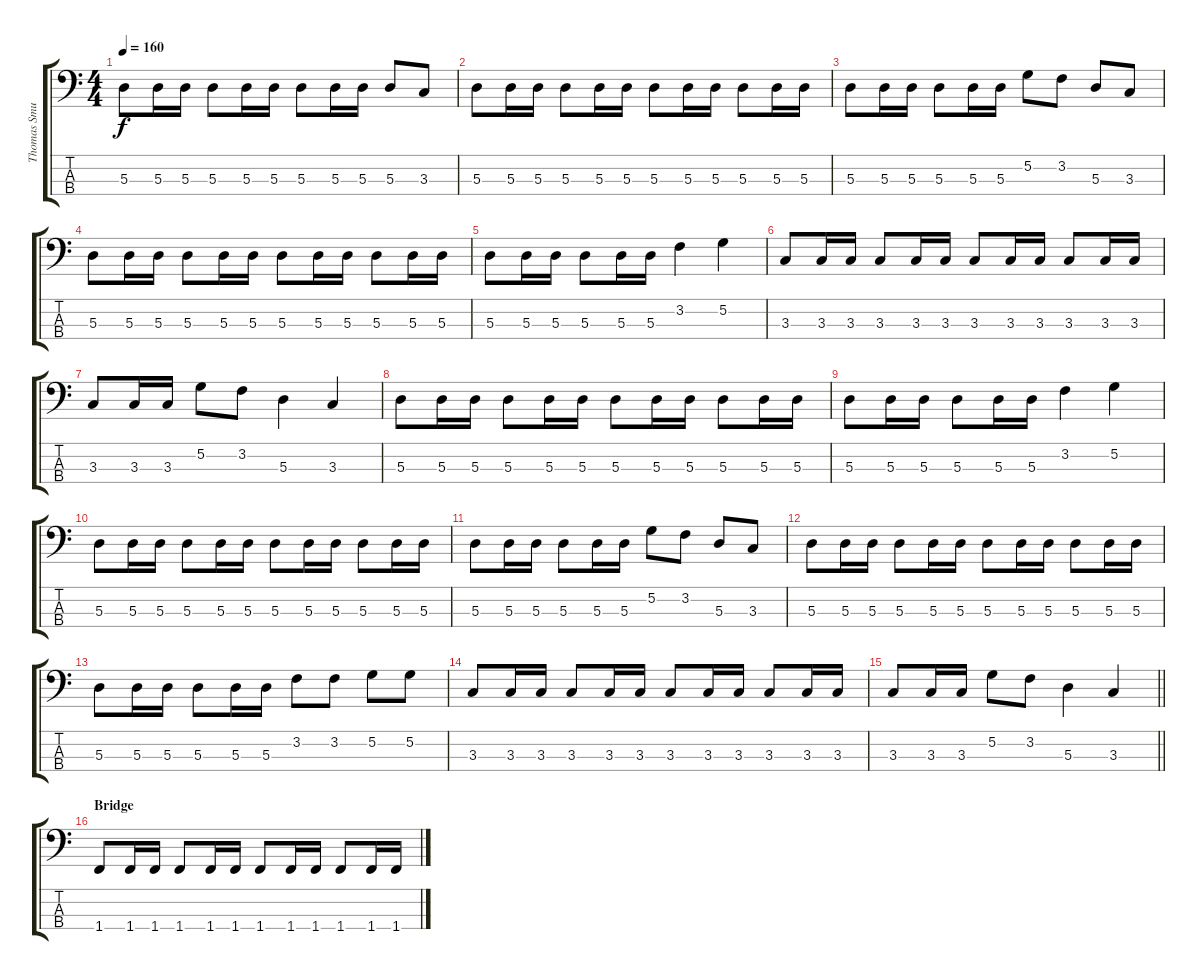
\track ("Thomas Smuszynski" "Thomas Smu") {instrument electricbassfinger}
\staff {score tabs}
\tuning (G2 D2 A1 E1) {hide}
\ts (4 4)
\tempo 160
\clef f4
\ks c
5.3.8{dy f} 5.3.16 5.3.16 5.3.8 5.3.16 5.3.16 5.3.8 5.3.16 5.3.16 5.3.8 3.3.8 |
5.3.8 5.3.16 5.3.16 5.3.8 5.3.16 5.3.16 5.3.8 5.3.16 5.3.16 5.3.8 5.3.16 5.3.16 |
5.3.8 5.3.16 5.3.16 5.3.8 5.3.16 5.3.16 5.2.8 3.2.8 5.3.8 3.3.8 |
5.3.8 5.3.16 5.3.16 5.3.8 5.3.16 5.3.16 5.3.8 5.3.16 5.3.16 5.3.8 5.3.16 5.3.16 |
5.3.8 5.3.16 5.3.16 5.3.8 5.3.16 5.3.16 3.2.4 5.2.4 |
3.3.8 3.3.16 3.3.16 3.3.8 3.3.16 3.3.16 3.3.8 3.3.16 3.3.16 3.3.8 3.3.16 3.3.16 |
3.3.8 3.3.16 3.3.16 5.2.8 3.2.8 5.3.4 3.3.4 |
5.3.8 5.3.16 5.3.16 5.3.8 5.3.16 5.3.16 5.3.8 5.3.16 5.3.16 5.3.8 5.3.16 5.3.16 |
5.3.8 5.3.16 5.3.16 5.3.8 5.3.16 5.3.16 3.2.4 5.2.4 |
5.3.8 5.3.16 5.3.16 5.3.8 5.3.16 5.3.16 5.3.8 5.3.16 5.3.16 5.3.8 5.3.16 5.3.16 |
5.3.8 5.3.16 5.3.16 5.3.8 5.3.16 5.3.16 5.2.8 3.2.8 5.3.8 3.3.8 |
5.3.8 5.3.16 5.3.16 5.3.8 5.3.16 5.3.16 5.3.8 5.3.16 5.3.16 5.3.8 5.3.16 5.3.16 |
5.3.8 5.3.16 5.3.16 5.3.8 5.3.16 5.3.16 3.2.8 3.2.8 5.2.8 5.2.8 |
3.3.8 3.3.16 3.3.16 3.3.8 3.3.16 3.3.16 3.3.8 3.3.16 3.3.16 3.3.8 3.3.16 3.3.16 |
\barLineRight lightlight
3.3.8 3.3.16 3.3.16 5.2.8 3.2.8 5.3.4 3.3.4 |
\section ("" "Bridge")
1.4.8 1.4.16 1.4.16 1.4.8 1.4.16 1.4.16 1.4.8 1.4.16 1.4.16 1.4.8 1.4.16 1.4.16
